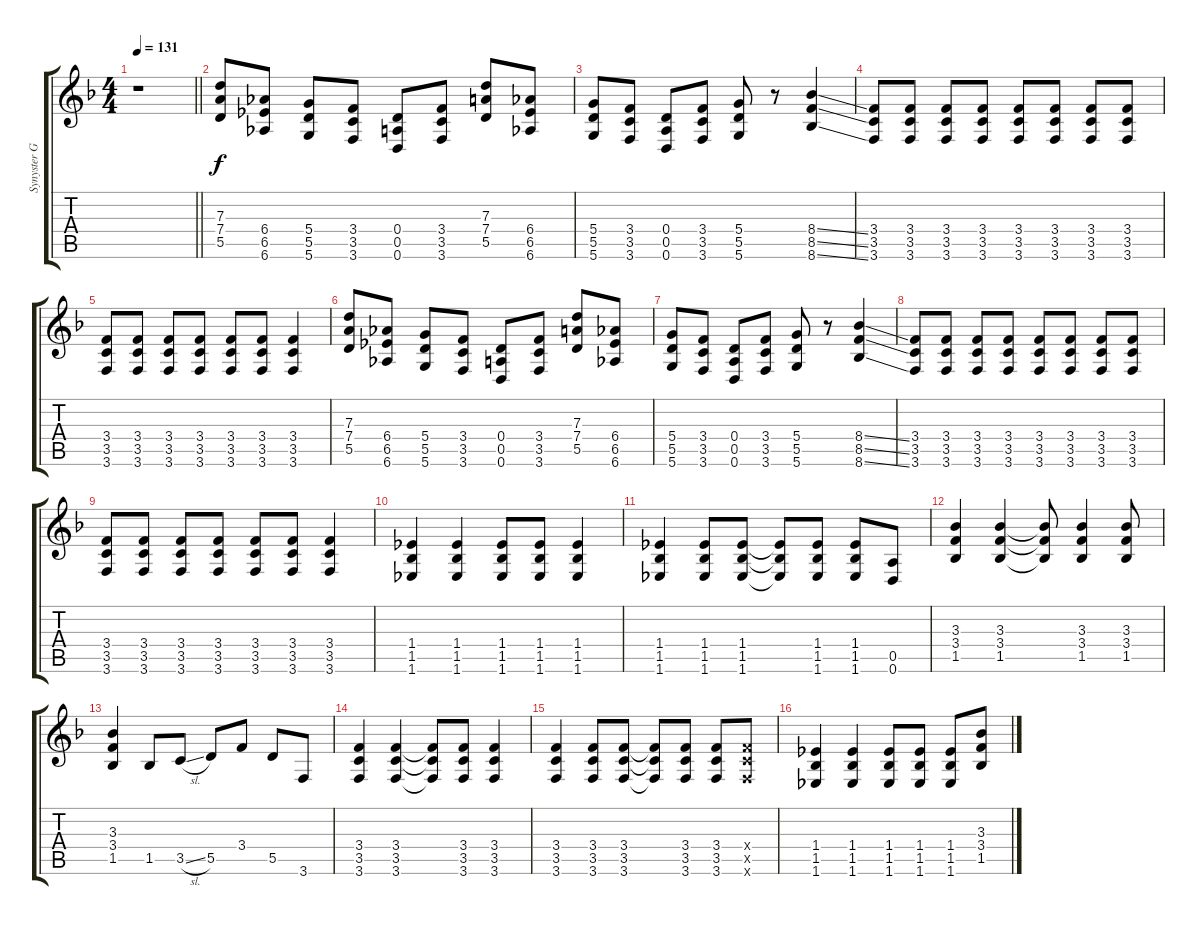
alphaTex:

\track ("Synyster Gates" "Synyster G") {instrument distortionguitar}
\staff {score tabs}
\tuning (E4 B3 G3 D3 A2 D2) {hide}
\ts (4 4)
\tempo 131
\clef g2
\barLineRight lightlight
\ks f
r.1{dy f} |
(7.3 7.4 5.5).8 (6.4 6.5 6.6).8 (5.4 5.5 5.6).8 (3.4 3.5 3.6).8 (0.4 0.5 0.6).8 (3.4 3.5 3.6).8 (7.3 7.4 5.5).8 (6.4 6.5 6.6).8 |
(5.4 5.5 5.6).8 (3.4 3.5 3.6).8 (0.4 0.5 0.6).8 (3.4 3.5 3.6).8 (5.4 5.5 5.6).8 r.8 (8.4{ss} 8.5{ss} 8.6{ss}).4 |
(3.4 3.5 3.6).8 (3.4 3.5 3.6).8 (3.4 3.5 3.6).8 (3.4 3.5 3.6).8 (3.4 3.5 3.6).8 (3.4 3.5 3.6).8 (3.4 3.5 3.6).8 (3.4 3.5 3.6).8 |
(3.4 3.5 3.6).8 (3.4 3.5 3.6).8 (3.4 3.5 3.6).8 (3.4 3.5 3.6).8 (3.4 3.5 3.6).8 (3.4 3.5 3.6).8 (3.4 3.5 3.6).4 |
(7.3 7.4 5.5).8 (6.4 6.5 6.6).8 (5.4 5.5 5.6).8 (3.4 3.5 3.6).8 (0.4 0.5 0.6).8 (3.4 3.5 3.6).8 (7.3 7.4 5.5).8 (6.4 6.5 6.6).8 |
(5.4 5.5 5.6).8 (3.4 3.5 3.6).8 (0.4 0.5 0.6).8 (3.4 3.5 3.6).8 (5.4 5.5 5.6).8 r.8 (8.4{ss} 8.5{ss} 8.6{ss}).4 |
(3.4 3.5 3.6).8 (3.4 3.5 3.6).8 (3.4 3.5 3.6).8 (3.4 3.5 3.6).8 (3.4 3.5 3.6).8 (3.4 3.5 3.6).8 (3.4 3.5 3.6).8 (3.4 3.5 3.6).8 |
(3.4 3.5 3.6).8 (3.4 3.5 3.6).8 (3.4 3.5 3.6).8 (3.4 3.5 3.6).8 (3.4 3.5 3.6).8 (3.4 3.5 3.6).8 (3.4 3.5 3.6).4 |
(1.4 1.5 1.6).4 (1.4 1.5 1.6).4 (1.4 1.5 1.6).8 (1.4 1.5 1.6).8 (1.4 1.5 1.6).4 |
(1.4 1.5 1.6).4 (1.4 1.5 1.6).8 (1.4 1.5 1.6).8 (1.4{t} 1.5{t} 1.6{t}).8 (1.4 1.5 1.6).8 (1.4 1.5 1.6).8 (0.5 0.6).8 |
(3.3 3.4 1.5).4 (3.3 3.4 1.5).4 (3.3{t} 3.4{t} 1.5{t}).8 (3.3 3.4 1.5).4 (3.3 3.4 1.5).8 |
(3.3 3.4 1.5).4 1.5.8 3.5{sl}.8 5.5.8 3.4.8 5.5.8 3.6.8 |
(3.4 3.5 3.6).4 (3.4 3.5 3.6).4 (3.4{t} 3.5{t} 3.6{t}).8 (3.4 3.5 3.6).8 (3.4 3.5 3.6).4 |
(3.4 3.5 3.6).4 (3.4 3.5 3.6).8 (3.4 3.5 3.6).8 (3.4{t} 3.5{t} 3.6{t}).8 (3.4 3.5 3.6).8 (3.4 3.5 3.6).8 (3.4{x} 3.5{x} 3.6{x}).8 |
(1.4 1.5 1.6).4 (1.4 1.5 1.6).4 (1.4 1.5 1.6).8 (1.4 1.5 1.6).8 (1.4 1.5 1.6).8 (3.3 3.4 1.5).8
